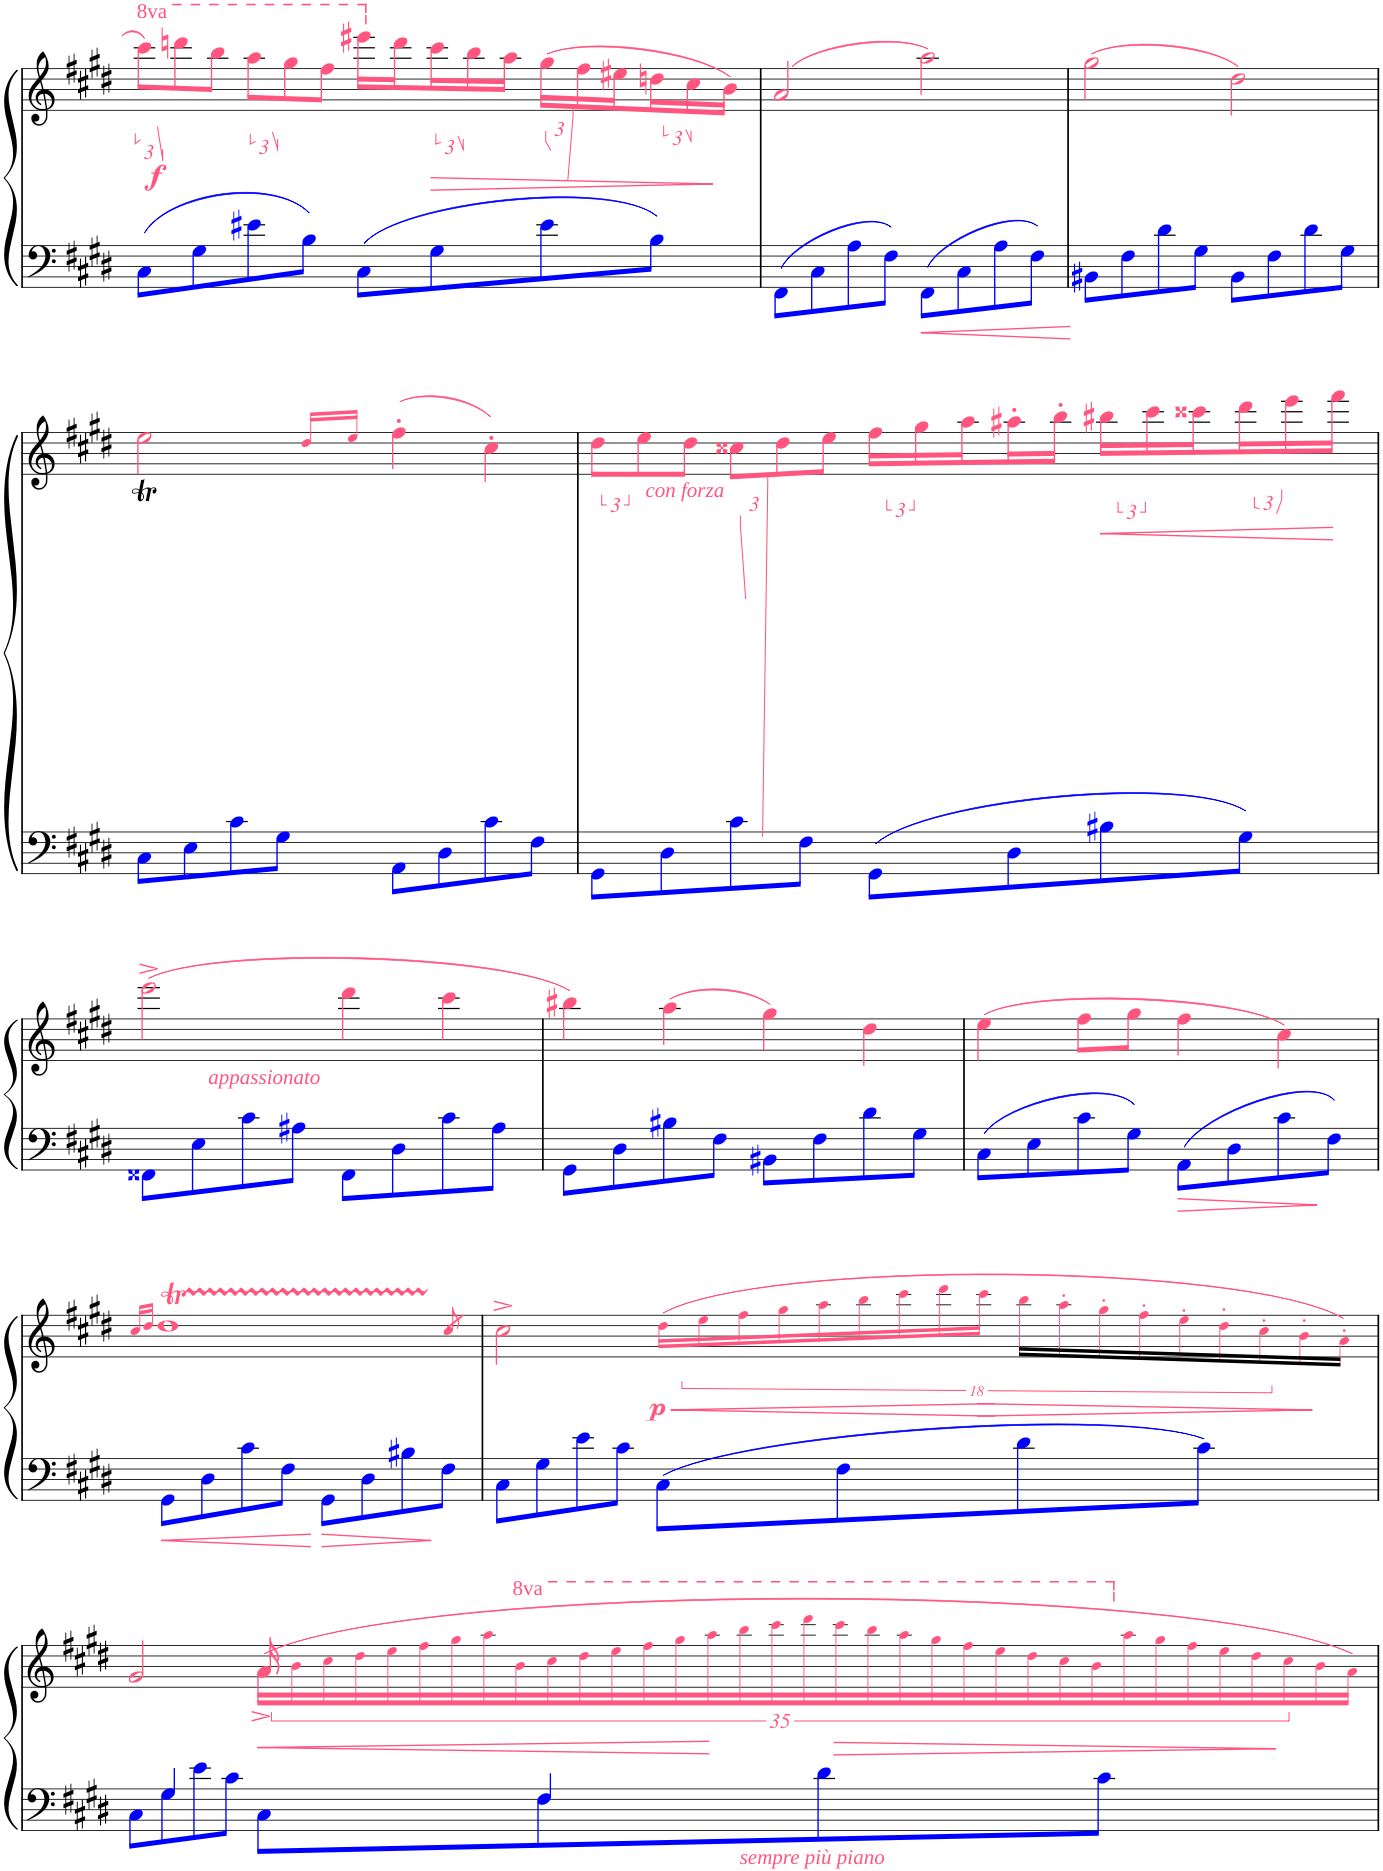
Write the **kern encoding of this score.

**kern	**kern	**dynam
*part1	*part1	*part1
*staff2	*staff1	*staff1/2
*I"Piano	*	*
*I'Pno	*	*
!!LO:PB:g=z
*clefF4	*clefG2	*
*k[f#c#g#d#]	*k[f#c#g#d#]	*
*M4/4	*M4/4	*
*met(c)	*met(c)	*
*	*8va	*
=49	=49	=49
!	!	!LO:DY:b
8C#i\L	12cccc#j\L	f
.	12ddddnj\	.
8G#i\	.	.
.	12bbbj\J	.
8e#Xi\	12aaaj\L	.
.	12ggg#j\	.
8Bi\J	.	.
.	12fff#j\J	.
*	*X8va	*
8C#i\L	16eee#Xj\LL	.
.	16dddj\	.
!	!	!LO:HP:b
8G#i\	24ccc#j\	>
.	24bbj\	.
.	24aaj\JJ	.
8e#i\	(24gg#j\LL	.
.	24ff#j\	.
.	24ee#Xj\	.
8Bi\J	24ddnj\	.
.	24cc#j\	.
.	24bj\JJ)	]
=50	=50	=50
8FF#i\L	(2aj/	.
8C#i\	.	.
8Ai\	.	.
8F#i\J	.	.
8FF#i\L	2aaj\)	.
8C#i\	.	.
8Ai\	.	.
8F#i\J	.	.
=51	=51	=51
8BB#Xi\L	(2gg#j\	.
8F#i\	.	.
8d#i\	.	.
8G#i\J	.	.
8BB#i\L	2dd#j\)	.
8F#i\	.	.
8d#i\	.	.
8G#i\J	.	.
!!LO:LB:g=z
=52	=52	=52
*	*^	*
8C#i\L	2eeTj\	4.ryy	.
8Ei\	.	.	.
8c#i\	.	.	.
*	*	*Xtuplet	*
8G#i\J	.	24.ryy	.
.	.	48.dd#!j/LL	.
.	.	48.ee!j/JJ	.
8AAi\L	(4ff#'j\	2ryy	.
8D#i\	.	.	.
8c#i\	4cc#'j\)	.	.
8F#i\J	.	.	.
*	*v	*v	*
=53	=53	=53
*	*tuplet	*
8GG#i\L	12dd#j\L	.
.	12eej\	.
8D#i\	.	.
!	!	!LO:DY:b
.	12dd#j\J	other-dynamics
8c#i\	12cc##Xj\L	.
.	12dd#j\	.
8F#i\J	.	.
.	12eej\J	.
8GG#i\L	24ff#j\LL	.
.	24gg#j\	.
.	24aaj\	.
8D#i\	16aa#X'j\	.
.	16bb'j\JJ	.
!	!	!LO:HP:b
8B#Xi\	24bb#Xj\LL	<
.	24ccc#j\	.
.	24ccc##Xj\	.
8G#i\J	24ddd#j\	.
.	24eeej\	.
.	24fff#j\JJ	[
!!LO:LB:g=z
=54	=54	=54
*	*^	*
8FF##Xi\L	(2eee^j\	4ryy	.
8Ei\	.	.	.
!	!	!	!LO:DY:b
8c#i\	.	2.ryy	other-dynamics
8A#Xi\J	.	.	.
8FF##i\L	4ddd#j\	.	.
8D#i\	.	.	.
8c#i\	4ccc#j\	.	.
8A#i\J	.	.	.
*	*v	*v	*
=55	=55	=55
8GG#i\L	4bb#Xj\)	.
8D#i\	.	.
8B#Xi\	(4aaj\	.
8F#i\J	.	.
8BB#Xi\L	4gg#j\)	.
8F#i\	.	.
8d#i\	4dd#j\	.
8G#i\J	.	.
=56	=56	=56
8C#i\L	(4eej\	.
8Ei\	.	.
8c#i\	8ff#j\L	.
8G#i\J	8gg#j\J	.
8AAi\L	4ff#j\	.
8D#i\	.	.
8c#i\	4cc#j\)	.
8F#i\J	.	.
!!LO:LB:g=z
=57	=57	=57
.	16qcc#j/LL	.
.	16qdd#j/JJ	.
*	*^	*
8GG#i\L	1dd#tj	2..ryy	.
8D#i\	.	.	.
8c#i\	.	.	.
8F#i\J	.	.	.
8GG#i\L	.	.	.
8D#i\	.	.	.
8B#Xi\	.	.	.
8F#i\J	.	8cc#!j/	.
*	*v	*v	*
=58	=58	=58
8C#i\L	2cc#^j\	.
8G#i\	.	.
8ei\	.	.
8c#i\J	.	.
!	!	!LO:HP:b
!	!	!LO:DY:n=1:b
8C#i\L	(36dd#!j\LL	< p
.	36ee!j\	.
.	36ff#!j\	.
.	36gg#!j\	.
.	36aa!j\	.
8F#i\	.	.
.	36bb!j\	.
.	36ccc#!j\	.
.	36ddd#!j\	.
!	!	!LO:HP:b
.	36ccc#!j\JJ	>
8d#i\	36bb!j\LL	.
.	36aa'!j\	[
.	36gg#'!j\	.
.	36ff#'!j\	.
.	36ee'!j\	.
8c#i\J	.	.
.	36dd#'!j\	.
.	36cc#'!j\	.
.	36b'!j\	.
.	36a'!j\JJ)	]
!!LO:LB:g=z
=59	=59	=59
*^	*^	*
8C#i\L	8ryy	2g#j/	2ryy	.
8G#i\	4G#i/	.	.	.
8ei\	.	.	.	.
8c#i\J	4ryy	.	.	.
!	!	!	!	!LO:HP:b
8C#i\L	.	(70a^j\LL	16aj/	<
.	.	70b!j\	.	.
.	.	70cc#!j\	.	.
.	.	70dd#!j\	.	.
.	.	70ee!j\	.	.
.	.	.	4..ryy	.
.	.	70ff#!j\	.	.
.	.	70gg#!j\	.	.
.	.	70aa!j\	.	.
*	*	*8va	*	*
.	.	70bb!j\	.	.
8F#i\	4F#i/	.	.	.
.	.	70ccc#!j\	.	.
.	.	70ddd#!j\	.	.
.	.	70eee!j\	.	.
.	.	70fff#!j\	.	.
.	.	70ggg#!j\	.	.
.	.	70aaa!j\	.	.
.	.	70bbb!j\	.	.
.	.	70cccc#!j\	.	.
.	.	70dddd#!j\	.	[
!	!	!	!	!LO:DY:b=2
8d#i\	.	.	.	other-dynamics
!	!	!	!	!LO:HP:b
.	.	70cccc#!j\	.	>
.	.	70bbb!j\	.	.
.	.	70aaa!j\	.	.
.	.	70ggg#!j\	.	.
.	.	70fff#!j\	.	.
.	.	70eee!j\	.	.
.	.	70ddd#!j\	.	.
.	.	70ccc#!j\	.	.
.	.	70bb!j\	.	.
8c#i\J	8ryy	.	.	.
*	*	*X8va	*	*
.	.	70aa!j\	.	.
.	.	70gg#!j\	.	.
.	.	70ff#!j\	.	.
.	.	70ee!j\	.	.
.	.	70dd#!j\	.	.
.	.	70cc#!j\	.	.
.	.	70b!j\	.	.
.	.	70a!j\JJ)	.	]
*v	*v	*	*	*
*	*v	*v	*
=	=	=
*-	*-	*-
